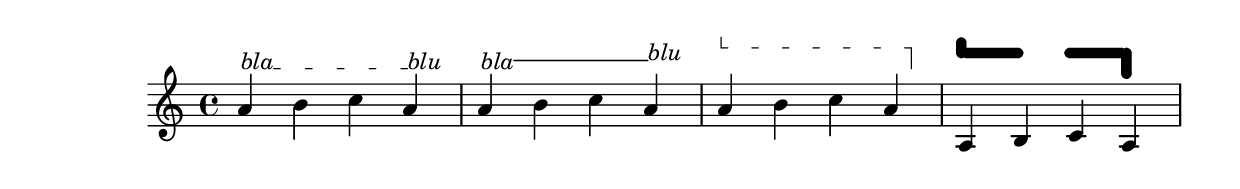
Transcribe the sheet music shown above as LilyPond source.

%% Do not edit this file; it is automatically
%% generated from LSR http://lsr.dsi.unimi.it
%% This file is in the public domain.
\version "2.13.39"

\header {
  lsrtags = "expressive-marks, text, tweaks-and-overrides"

%% Translation of GIT committish: a874fda3641c9e02f61be5c41b215b8304b8ed00
  texidoces = "
Las instrucciones @code{\\startTextSpan} y @code{\\stopTextSpan}
permiten la creación de elementos de extensión textuales tan
fácilmente como indicaciones de pedal u
octavaciones. Sobreescribimos ciertas propiedades del objeto
@code{TextSpanner} para modificar su salida.

"
  doctitlees = "Crear elementos de extensión textuales"

  texidoc = "
The @code{\\startTextSpan} and @code{\\stopTextSpan} commands allow the
creation of text spanners as easily as pedal indications or
octavations. Override some properties of the @code{TextSpanner} object
to modify its output.

"
  doctitle = "Creating text spanners"
} % begin verbatim

\paper { ragged-right = ##f }

\relative c'' {
  \override TextSpanner #'(bound-details left text) = #"bla"
  \override TextSpanner #'(bound-details right text) = #"blu"
  a4 \startTextSpan
  b4 c
  a4 \stopTextSpan

  \override TextSpanner #'style = #'line
  \once \override TextSpanner
    #'(bound-details left stencil-align-dir-y) = #CENTER
  a4 \startTextSpan
  b4 c
  a4 \stopTextSpan

  \override TextSpanner #'style = #'dashed-line
  \override TextSpanner #'(bound-details left text) =
    \markup { \draw-line #'(0 . 1) }
  \override TextSpanner #'(bound-details right text) =
    \markup { \draw-line #'(0 . -2) }
  \once \override TextSpanner #'(bound-details right padding) = #-2

  a4 \startTextSpan
  b4 c
  a4 \stopTextSpan

  \set Staff.middleCPosition = #-13
  \override TextSpanner #'dash-period = #10
  \override TextSpanner #'dash-fraction = #0.5
  \override TextSpanner #'thickness = #10
  a4 \startTextSpan
  b4 c
  a4 \stopTextSpan
}

